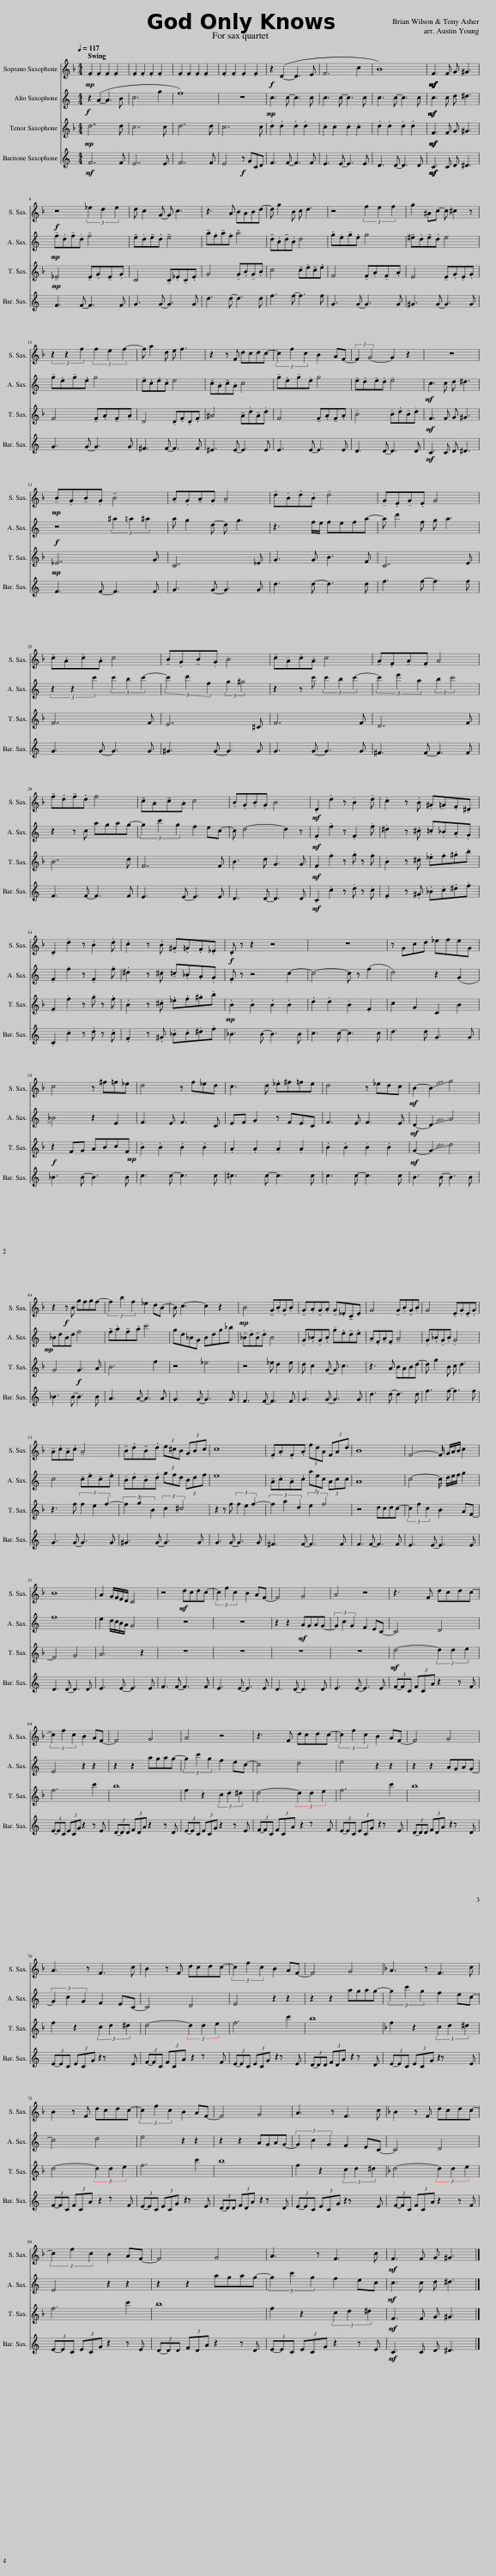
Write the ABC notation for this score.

X:1
%%score 1 2 3 4
L:1/8
Q:1/4=117
M:4/4
I:linebreak $
K:none
V:1 treble transpose=-2
V:2 treble transpose=-9
V:3 treble transpose=-14
V:4 treble transpose=-21
V:1
[K:F]!mp! .F2 .F2 .F2 .F2 | .F2 .F2 .F2 .F2 | .F2 .F2 .F2 .F2 | .F2 .F2 .F2 .F2 |!f! z2 (D2- D3 E | %5
 F6 c2 | B8) |!mf!!mf!!mf! F3 F G ^G3 |$!f! z4 (3_e2 d2 e2 | d c2 G- G c3 | %10
 z3 A BABd- | d g2 B c d3 | z4 (3f2 e2 f2 | g2 ^Ac- c ^c2 z |$[K:F] (3z2 z2 f2 (3f2 e2 f2- | %15
 f a2 d e f3 | z2 z F dcdc- | (3c2 f2 c2 B2 AF- | (3:2:2F2 G4- G2 z2 | z8 |$ %20
!mp! !tenuto!B.G!tenuto!B.G !tenuto!B4 | !tenuto!A.G!tenuto!A.G !tenuto!A4 | !tenuto!d.B!tenuto!d.B !tenuto!d4 | !tenuto!G.E!tenuto!G.E G4 |$[K:F] !tenuto!c.A!tenuto!c.A c4 | %25
 !tenuto!B.G!tenuto!B.G B4 | !tenuto!c.A!tenuto!c.A c4 | !tenuto!A.F!tenuto!A.F A4 |$ !tenuto!f.d!tenuto!f.d f4 | !tenuto!c.A!tenuto!c.A c4 | %30
 !tenuto!B.G!tenuto!B.G B4 |!mf! .D2 .d2 z .B2 .d | .c2 z .B .^G.=G.F.^D |$ .D2 .d2 z .B2 .d | .c2 z .B .^G.=G.F._E | %35
!f! .D z z2 z4 | z8 | z Gcd _efeG |$ c4 z ^f=f_e | d4 z f_ed | %40
 c3 d ._e^f=fe | d4 z _edc |!mf! B2- !-(!B2 !-)!g4 |$[K:F] z2!f! z B gfgf- | (3f2 b2 f2 _e2 dB- | %45
 B c3- c2 z2 |!mp! B4 !tenuto!G.B!tenuto!G.B | !tenuto!G.A!tenuto!G.A !tenuto!G._E!tenuto!C.E | G4 !tenuto!G.B!tenuto!G.B | G4 !tenuto!E.G!tenuto!E.G |$ %50
[K:F] !tenuto!A.c!tenuto!A.c !tenuto!A4 | !tenuto!B.d!tenuto!B.d (3e^cB (3GBc | c8 | !tenuto!F.A!tenuto!F.A (3fdA (3FAd | B8 | %55
 F4- F/ G/A/B/ c2 |$ B8 | A2 G/F/E/D/ C4 | z4!mf! dcdc- | (3c2 f2 c2 B2 AF- | %60
 F4 G4 | A4 z4 | z3 F dcdc- |$ (3c2 f2 c2 B2 AF- | F4 G4 | %65
 A4 z4 | z3 F dcdc- | (3c2 f2 c2 B2 AF- | F4 G4 |$ A3 z F3 c | %70
 B2 z F dcdc- | (3c2 f2 c2 B2 AF- | F4 G4 |[K:F] A3 z F3 c |$ B2 z F dcdc- | %75
 (3c2 f2 c2 B2 AF- | F4 G4 | A3 z F3 c |[K:F] B2 z F dcdc- |$ (3c2 f2 c2 B2 AF- | %80
 F4 G4 | A3 z F3 c |!mf! F3 F G ^G3 |] %83
V:2
[K:C]!f! z2 (A2- A3 B | c6 g2 | f8) | z8 |!mp! c3 c- c3 c | %5
 c3 c- c3 c | c3 c- c3 c |!mf!!mf! c3 c d ^d3 |$!mp! !tenuto!f.d!tenuto!f.d !tenuto!f4 | !tenuto!e.d!tenuto!e.d !tenuto!e4 | %10
 !tenuto!a.f!tenuto!a.f !tenuto!a4 | !tenuto!d.B!tenuto!d.B d4 | !tenuto!g.e!tenuto!g.e g4 | !tenuto!^e.d!tenuto!e.d e4 |$[K:C] !tenuto!g.e!tenuto!g.e g4 | %15
 !tenuto!e.c!tenuto!e.c e4 | !tenuto!c.A!tenuto!c.A c4 | !tenuto!g.e!tenuto!g.e g4 | !tenuto!e.d!tenuto!e.d !tenuto!e4 |!mf! c3 c d ^d3 |$ %20
!f! z4 (3^a2 =a2 ^a2 | a g2 d- d g3 | z3 f/e/ fefa- | a d'2 f g a3 |$[K:C] (3z2 z2 c'2 (3c'2 b2 c'2- | %25
 (3c'2 d'2 f2 (3:2:2g2 ^g4 | z2 z c' (3c'2 b2 c'2- | (3c'2 e'2 a2 (3:2:2b2 c'4 |$[K:C] z2 z c agag- | (3g2 c'2 g2 f2 ec- | %30
 c d4- d2 z |!mf! .F2 .f2 z .F2 .f | .^d2 z .^c .=c._B.A.G |$ .F2 .f2 z .F2 .f | .^d2 z .^c .=c._B.A.G | %35
 .F z z4 c2- | c4- c z (f2 | d4) z2 (G2 |$ _B4) z2 E2 | F3 E F3 C | %40
 EF G2 z FEC | F3 E F3 E |!mf! D2- !-(!D2 !-)!A4 |$[K:C]!mp! _BdBd f4 | !tenuto!f.a!tenuto!f.a c'4 | %45
 gd_BG Bdg_b | !tenuto!_B.d!tenuto!B.d B4 | !tenuto!G._B!tenuto!G.B !tenuto!g.e!tenuto!d.e | !tenuto!A.F!tenuto!A.F !tenuto!A4 | !tenuto!G._B!tenuto!G.B !tenuto!G4 |$ %50
[K:C] c4 !tenuto!c.e!tenuto!c.e | !tenuto!B.d!tenuto!B.d (3gfd (3Bdf | e8 | !tenuto!A.c!tenuto!A.c (3aec (3Acc | A8 | %55
 c4- c/ d/e/f/ g2 |$ f8 | e2 d/c/B/A/ G4 | z8 | z8 | %60
 z2 z2!mf! AGAG- | (3G2 c2 G2 F2 EC- | C4 D4 |$ E4 z2 z2 | z2 z2 agag- | %65
 (3g2 c'2 g2 f2 ec- | c4 d4 | e4 z2 z2 | z2 z2 AGAG- |$ (3G2 c2 G2 F2 EC- | %70
 C4 D4 | E4 z2 z2 | z2 z2 agag- |[K:C] (3g2 c'2 g2 f2 ec- |$ c4 d4 | %75
 e4 z2 z2 | z2 z2 AGAG- | (3G2 c2 G2 F2 EC- |[K:C] C4 D4 |$ E4 z2 z2 | %80
 z2 z2 agag- | (3g2 c'2 g2 f2 ec |!mf! c3 c d ^d3 |] %83
V:3
[K:F]!mp! d7 d | c7 c | d7 d | c7 c | .d2 .d2 .d2 .d2 | %5
 .c2 .c2 .c2 .c2 | .d2 .d2 .d2 .d2 |!mf!!mf! F3 F G ^G3 |$!mp! !tenuto!_E4 !tenuto!E.G!tenuto!E.G | C4 !tenuto!C._E!tenuto!C.E | %10
 G4 !tenuto!G.B!tenuto!G.B | c4 !tenuto!c.e!tenuto!c.e | F4 !tenuto!F.A!tenuto!F.A | E4 !tenuto!E.G!tenuto!E.G |$[K:F] F4 !tenuto!F.A!tenuto!F.A | %15
 D4 !tenuto!D.F!tenuto!D.F | ^A4 !tenuto!A.d!tenuto!A.d | F4 !tenuto!F.A!tenuto!F.A | !tenuto!B4 !tenuto!B.d!tenuto!B.d |!mf! F3 F G ^G3 |$ %20
!mp! _E7 G | C7 _E | G3 G B3 F | C7 E |$[K:F] F7 F | %25
 E7 ^C | F7 F | D7 F |$[K:F] B7 d | F7 F | %30
 B3 d G3 G |!mf! .F2 .f2 z .g z .f | .B2 z .^c ._e.f.^g.b |$ .F2 .f2 z .g z .f | .B2 z .^c ._e.f.^g.b | %35
!mp! .B2 .B2 .B2 .B2 | .d2 .d2 .B2 .F2 | c2 G2 C2 B2 |$!f! z2 FG ABcF |!mp! .B2 .B2 .B2 .B2 | %40
 .A2 .A2 .A2 .A2 | .B2 .B2 .B2 .B2 |!mf! G2- !-(!G2 !-)!d4 |$[K:F] G4!f! G3 A | B6 f2 | %45
 z4 _e4 | z4 _e d2 e | d c2 G- G c3 | z3 A BABd- | d g2 B c d3 |$ %50
[K:F] z3 f (3f2 e2 f2- | (3f2 g2 B2 (3:2:2c2 ^c4 | z2 z f (3f2 e2 f2- | (3f2 a2 d2 (3:2:2e2 f4 | z4 dcdc- | %55
 (3c2 f2 c2 B2 AF- |$ F4 G4 | A6 z2 | z8 | z8 | %60
 z8 | z8 |!mf! d4- (3d2 d2 e2 |$ f6 c'2 | b8 | %65
 f2 z2 (3c2 d2 ^d2 | d4- (3d2 d2 e2 | f6 c'2 | b8 |$ f2 z2 (3c2 d2 ^d2 | %70
 d4- (3d2 d2 e2 | f6 c'2 | b8 |[K:F] f2 z2 (3c2 d2 ^d2 |$ d4- (3d2 d2 e2 | %75
 f6 c'2 | b8 | f2 z2 (3c2 d2 ^d2 |[K:F] d4- (3d2 d2 e2 |$ f6 c'2 | %80
 b8 | f2 z2 (3c2 d2 ^d2 |!mf! F3 F G ^G3 |] %83
V:4
[K:C]!mf! F7 F | E7 E | F7 F | E4!f! z GCD | F3 F- F3 F | %5
 E3 E- E3 E | D3 D- D3 D |!mf!!mf! C3 C D ^D3 |$ F3 F- F3 F | G3 G- G3 G | %10
 d3 d- d3 d | f3 f- f3 f | G3 G- G3 G | ^G3 G- G3 G |$[K:C] G3 G- G3 G | %15
 ^F3 F- F3 F | ^E3 E- E3 E | E3 E- E3 E | D3 D- D3 D |!mf! C3 C D ^D3 |$ %20
 F3 F- F3 F | G3 G- G3 G | d3 d- d3 d | f3 f- f3 f |$[K:C] G3 G- G3 G | %25
 ^G3 G- G3 G | G3 G- G3 G | ^F3 F- F3 F |$[K:C] F3 F- F3 F | E3 E- E3 E | %30
 D3 D- D3 D |!mf! .C2 .c2 z .d z .c | .F2 z .^G ._B.c.^d.f |$ .C2 .c2 z .d z .c | .F2 z .^G ._B.c.^d.f | %35
 _B3 B- B3 B | c3 c- c3 c | d3 d G3 G |$ _B3 B- B3 B | c3 c- c3 c | %40
 ^c3 c- c3 c | c3 c- c3 c | B3 B- B3 B |$[K:C] _B3 B- B3 B | A3 A- A3 A | %45
 G3 G- G3 G | F3 F- F3 F | G3 G- G3 G | d3 d- d3 d | f3 f- f3 f |$ %50
[K:C] G3 G- G3 G | ^G3 G- G3 G | G3 G- G3 G | ^F3 F- F3 F | F3 F- F3 F | %55
 E3 E- E3 E |$ D3 D- D3 D | E3 E- E3 E | F3 F- F3 F | E3 E- E3 E | %60
 D3 D- D3 D | E3 E- E3 E | (3F-FC (3FCA z2 z F |$ (3E-EC (3ECG z2 z E | (3D-DD (3FDA z2 z D | %65
 (3E-EC (3ECG z2 z E | (3F-FC (3FCA z2 z F | (3E-EC (3ECG z2 z E | (3D-DD (3FDA z2 z D |$ (3E-EC (3ECG z2 z E | %70
 (3F-FC (3FCA z2 z F | (3E-EC (3ECG z2 z E | (3D-DD (3FDA z2 z D |[K:C] (3E-EC (3ECG z2 z E |$ (3F-FC (3FCA z2 z F | %75
 (3E-EC (3ECG z2 z E | (3D-DD (3FDA z2 z D | (3E-EC (3ECG z2 z E |[K:C] (3F-FC (3FCA z2 z F |$ (3E-EC (3ECG z2 z E | %80
 (3D-DD (3FDA z2 z D | (3E-EC (3ECG z2 z E |!mf! C3 C D ^D3 |] %83
